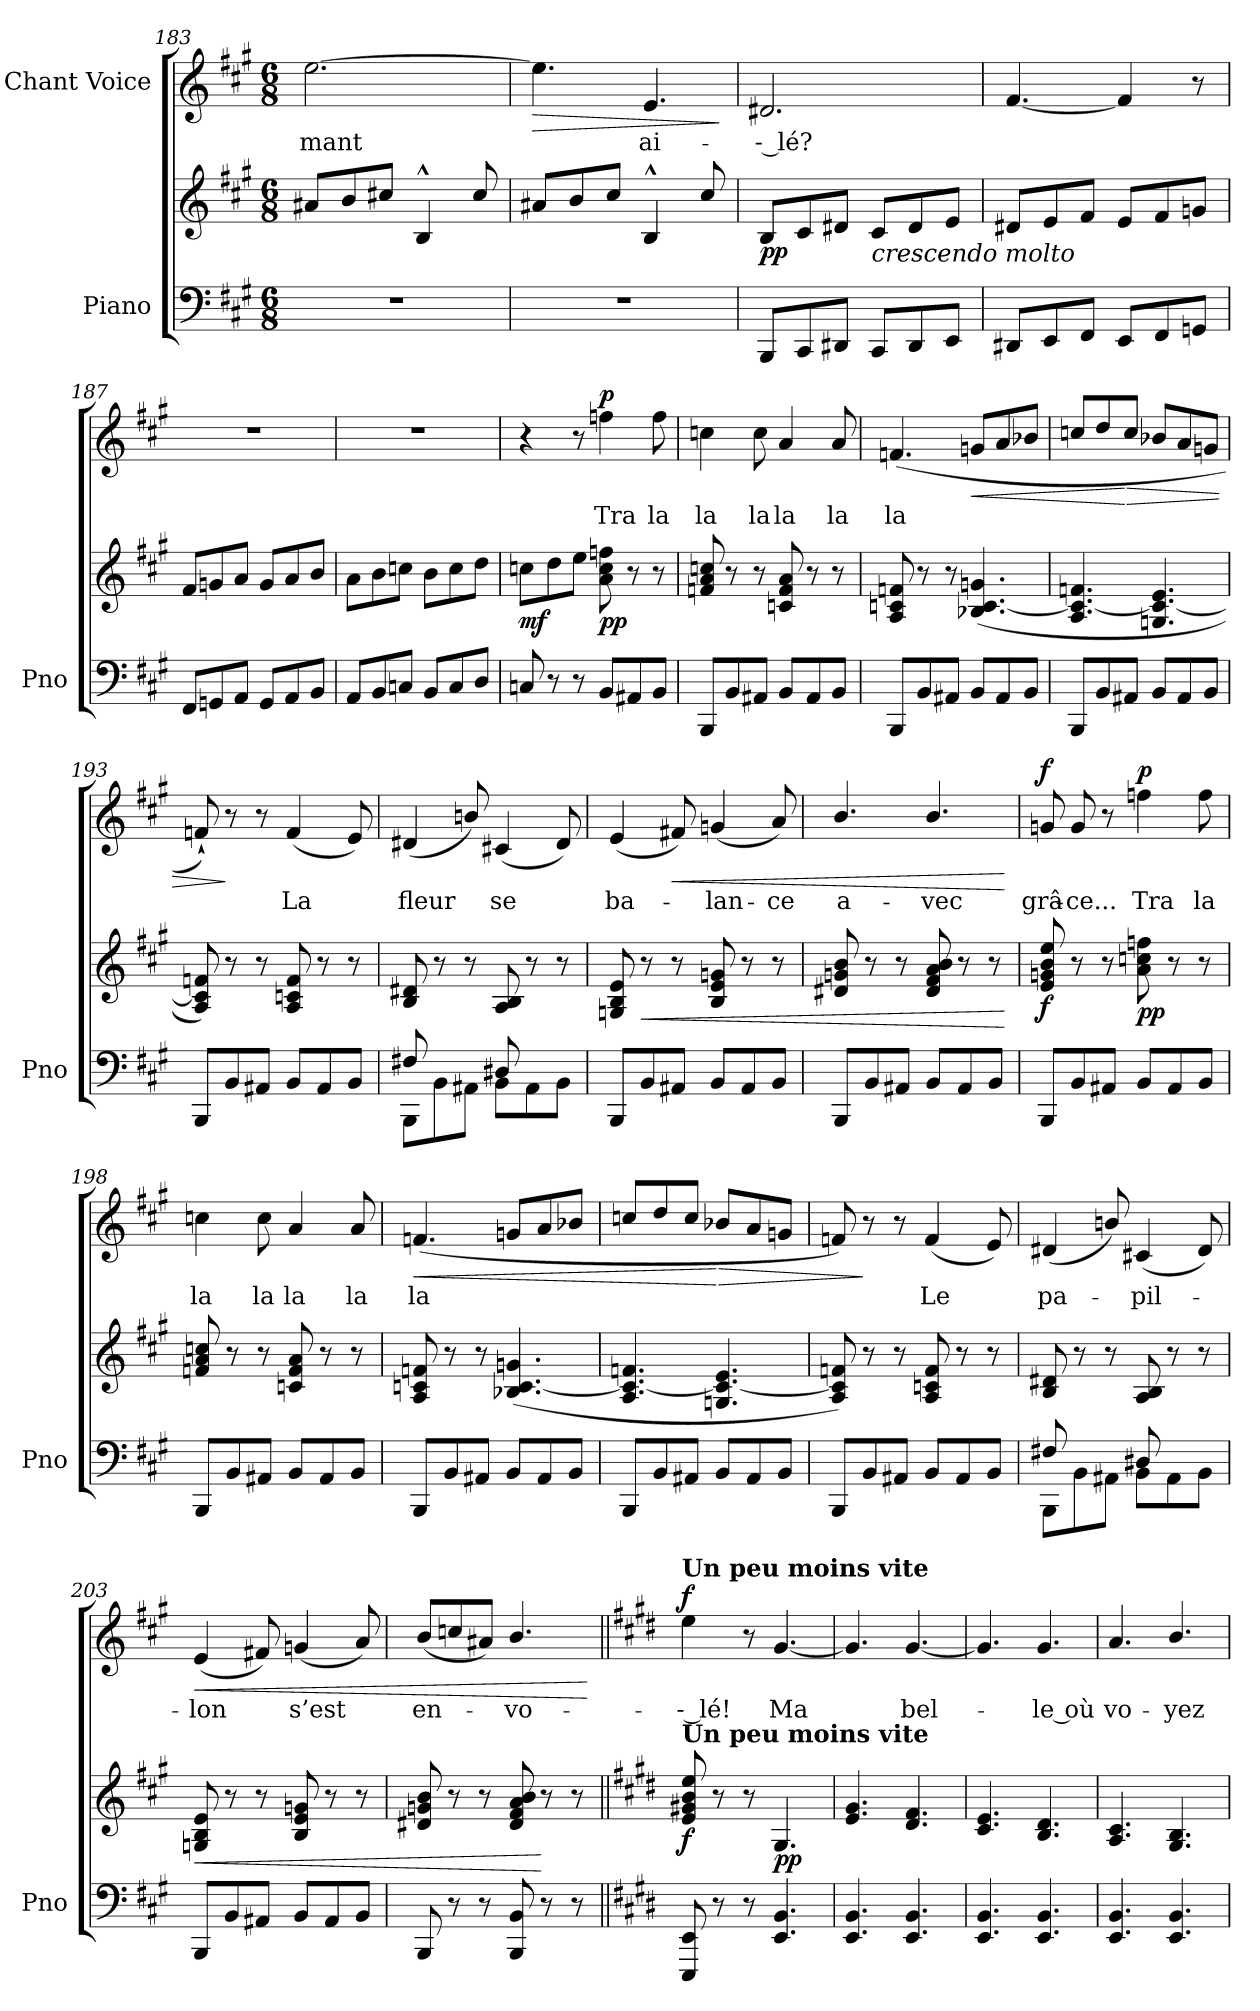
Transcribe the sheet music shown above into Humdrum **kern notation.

**kern	**kern	**dynam	**kern	**text	**dynam
*part2	*part2	*part2	*part1	*part1	*part1
*staff3	*staff2	*staff2/3	*staff1	*staff1	*staff1
*I"Piano	*	*	*I"Chant Voice	*	*
*I'Pno	*	*	*	*	*
*clefF4	*clefG2	*	*clefG2	*	*
*k[f#c#g#]	*k[f#c#g#]	*	*k[f#c#g#]	*	*
*M6/8	*M6/8	*	*M6/8	*	*
=183	=183	=183	=183	=183	=183
!	!	!	!	!LO:LY:b	!
2.r	8a#X/L	.	[2.ee\	-mant	.
.	8b/	.	.	.	.
.	8cc#X/J	.	.	.	.
.	4B^^/	.	.	.	.
.	8cc#/	.	.	.	.
=184	=184	=184	=184	=184	=184
!	!	!	!	!	!LO:HP:b
2.r	8a#X/L	.	4.ee\]	.	>
.	8b/	.	.	.	.
.	8cc#/J	.	.	.	.
!	!	!	!	!LO:LY:b	!
.	4B^^/	.	4.e/	ai-	.
.	8cc#/	.	.	.	.
.	.	.	.	.	]
!!LO:PB:g=z
=185	=185	=185	=185	=185	=185
!	!	!LO:DY:b	!	!LO:LY:b	!
8BBB/L	8B/L	pp	2.d#X/	-- lé?	.
8CC#/	8c#/	.	.	.	.
8DD#X/J	8d#X/J	.	.	.	.
!	!LO:TX:b:i:t=crescendo molto	!	!	!	!
8CC#/L	8c#/L	.	.	.	.
8DD#/	8d#/	.	.	.	.
8EE/J	8e/J	.	.	.	.
=186	=186	=186	=186	=186	=186
8DD#X/L	8d#X/L	.	[4.f#/	.	.
8EE/	8e/	.	.	.	.
8FF#/J	8f#/J	.	.	.	.
8EE/L	8e/L	.	4f#/]	.	.
8FF#/	8f#/	.	.	.	.
8GGn/J	8gn/J	.	8r	.	.
=187	=187	=187	=187	=187	=187
8FF#/L	8f#/L	.	2.r	.	.
8GGn/	8gn/	.	.	.	.
8AA/J	8a/J	.	.	.	.
8GG/L	8g/L	.	.	.	.
8AA/	8a/	.	.	.	.
8BB/J	8b/J	.	.	.	.
=188	=188	=188	=188	=188	=188
8AA/L	8a\L	.	2.r	.	.
8BB/	8b\	.	.	.	.
8Cn/J	8ccn\J	.	.	.	.
8BB/L	8b\L	.	.	.	.
8C/	8cc\	.	.	.	.
8D/J	8dd\J	.	.	.	.
=189	=189	=189	=189	=189	=189
!	!	!LO:DY:b	!	!	!
8Cn/	8ccn\L	mf	4r	.	.
8r	8dd\	.	.	.	.
8r	8ee\J	.	8r	.	.
!	!	!LO:DY:b	!	!LO:LY:b	!LO:DY:a
8BB/L	8a\ 8cc\ 8ffn\	pp	4ffn\	Tra	p
8AA#X/	8r	.	.	.	.
!	!	!	!	!LO:LY:b	!
8BB/J	8r	.	8ff\	la	.
!!LO:LB:g=z
=190	=190	=190	=190	=190	=190
!	!	!	!	!LO:LY:b	!
8BBB/L	8fn/ 8a/ 8ccn/	.	4ccn\	la	.
8BB/	8r	.	.	.	.
!	!	!	!	!LO:LY:b	!
8AA#X/J	8r	.	8cc\	la	.
!	!	!	!	!LO:LY:b	!
8BB/L	8cn/ 8f/ 8a/	.	4a/	la	.
8AA#/	8r	.	.	.	.
!	!	!	!	!LO:LY:b	!
8BB/J	8r	.	8a/	la	.
=191	=191	=191	=191	=191	=191
!	!	!	!	!LO:LY:b	!
8BBB/L	8A/ 8cn/ 8fn/	.	(>4.fn/	la	.
8BB/	8r	.	.	.	.
8AA#X/J	8r	.	.	.	.
!	!	!	!	!	!LO:HP:b
8BB/L	(>4.B-X/ [4.c/ 4.gn/	.	8gn/L	.	<
8AA#/	.	.	8a/	.	.
8BB/J	.	.	8b-X/J	.	.
=192	=192	=192	=192	=192	=192
8BBB/L	4.A/ 4.c/_ 4.fn/	.	8ccn/L	.	.
8BB/	.	.	8dd/	.	.
!	!	!	!	!	!LO:HP:n=1:b
8AA#X/J	.	.	8cc/J	.	[ >
8BB/L	4.Gn/ 4.c/_ 4.e/	.	8b-X/L	.	.
8AA#/	.	.	8a/	.	.
8BB/J	.	.	8gn/J	.	.
=193	=193	=193	=193	=193	=193
8BBB/L	8A/ 8c/] 8fn/)	.	8fn`/)	.	.
8BB/	8r	.	8r	.	]
8AA#X/J	8r	.	8r	.	.
!	!	!	!	!LO:LY:b	!
8BB/L	8A/ 8cn/ 8f/	.	(<4f/	La	.
8AA#/	8r	.	.	.	.
8BB/J	8r	.	8e/)	.	.
=194	=194	=194	=194	=194	=194
*^	*	*	*	*	*
!	!	!	!	!	!LO:LY:b	!
8F#X/	8BBB\L	8B/ 8d#X/	.	(<4d#X/	fleur	.
8ryy	8BB\	8r	.	.	.	.
8ryy	8AA#X\J	8r	.	8bn/)	.	.
!	!	!	!	!	!LO:LY:b	!
8D#X/	8BB\L	8A/ 8B/	.	(<4c#X/	se	.
8ryy	8AA#\	8r	.	.	.	.
8ryy	8BB\J	8r	.	8d#/)	.	.
!!LO:LB:g=z
=195	=195	=195	=195	=195	=195	=195
!	!	!	!	!	!LO:LY:b	!
*v	*v	*	*	*	*	*
8BBB/L	8Gn/ 8B/ 8e/	.	(<4e/	ba-	.
!	!	!LO:HP:b	!	!	!
8BB/	8r	<	.	.	.
!	!	!	!	!	!LO:HP:b
8AA#X/J	8r	.	8f#X/)	.	<
!	!	!	!	!LO:LY:b	!
8BB/L	8B/ 8e/ 8gn/	.	(<4gn/	-lan-	.
8AA#/	8r	.	.	.	.
!	!	!	!	!LO:LY:b	!
8BB/J	8r	.	8a/)	-ce	.
=196	=196	=196	=196	=196	=196
!	!	!	!	!LO:LY:b	!
8BBB/L	8d#X/ 8gn/ 8b/	.	4.b/	a-	.
8BB/	8r	.	.	.	.
8AA#X/J	8r	.	.	.	.
!	!	!	!	!LO:LY:b	!
8BB/L	8d#/ 8f#/ 8a/ 8b/	.	4.b/	-vec	.
8AA#/	8r	.	.	.	.
8BB/J	8r	.	.	.	.
.	.	[	.	.	[
=197	=197	=197	=197	=197	=197
!	!	!LO:DY:b	!	!LO:LY:b	!LO:DY:a
8BBB/L	8e/ 8gn/ 8b/ 8ee/	f	8gn/	grâ-	f
!	!	!	!	!LO:LY:b	!
8BB/	8r	.	8g/	-ce...	.
8AA#X/J	8r	.	8r	.	.
!	!	!LO:DY:b	!	!LO:LY:b	!LO:DY:a
8BB/L	8a\ 8ccn\ 8ffn\	pp	4ffn\	Tra	p
8AA#/	8r	.	.	.	.
!	!	!	!	!LO:LY:b	!
8BB/J	8r	.	8ff\	la	.
=198	=198	=198	=198	=198	=198
!	!	!	!	!LO:LY:b	!
8BBB/L	8fn/ 8a/ 8ccn/	.	4ccn\	la	.
8BB/	8r	.	.	.	.
!	!	!	!	!LO:LY:b	!
8AA#X/J	8r	.	8cc\	la	.
!	!	!	!	!LO:LY:b	!
8BB/L	8cn/ 8f/ 8a/	.	4a/	la	.
8AA#/	8r	.	.	.	.
!	!	!	!	!LO:LY:b	!
8BB/J	8r	.	8a/	la	.
=199	=199	=199	=199	=199	=199
!	!	!	!	!LO:LY:b	!LO:HP:b
8BBB/L	8A/ 8cn/ 8fn/	.	(>4.fn/	la	<
8BB/	8r	.	.	.	.
8AA#X/J	8r	.	.	.	.
8BB/L	(>4.B-X/ [4.c/ 4.gn/	.	8gn/L	.	.
8AA#/	.	.	8a/	.	.
8BB/J	.	.	8b-X/J	.	.
!!LO:LB:g=z
=200	=200	=200	=200	=200	=200
8BBB/L	4.A/ 4.c/_ 4.fn/	.	8ccn/L	.	.
8BB/	.	.	8dd/	.	.
8AA#X/J	.	.	8cc/J	.	.
!	!	!	!	!	!LO:HP:n=1:b
8BB/L	4.Gn/ 4.c/_ 4.e/	.	8b-X/L	.	[ >
8AA#/	.	.	8a/	.	.
8BB/J	.	.	8gn/J	.	.
=201	=201	=201	=201	=201	=201
8BBB/L	8A/ 8c/] 8fn/)	.	8fn/)	.	.
8BB/	8r	.	8r	.	]
8AA#X/J	8r	.	8r	.	.
!	!	!	!	!LO:LY:b	!
8BB/L	8A/ 8cn/ 8f/	.	(<4f/	Le	.
8AA#/	8r	.	.	.	.
8BB/J	8r	.	8e/)	.	.
=202	=202	=202	=202	=202	=202
*^	*	*	*	*	*
!	!	!	!	!	!LO:LY:b	!
8F#X/	8BBB\L	8B/ 8d#X/	.	(<4d#X/	pa-	.
8ryy	8BB\	8r	.	.	.	.
8ryy	8AA#X\J	8r	.	8bn/)	.	.
!	!	!	!	!	!LO:LY:b	!
8D#X/	8BB\L	8A/ 8B/	.	(<4c#X/	-pil-	.
8ryy	8AA#\	8r	.	.	.	.
8ryy	8BB\J	8r	.	8d#/)	.	.
=203	=203	=203	=203	=203	=203	=203
!	!	!	!LO:HP:b	!	!LO:LY:b	!LO:HP:b
*v	*v	*	*	*	*	*
8BBB/L	8Gn/ 8B/ 8e/	<	(<4e/	-lon	<
8BB/	8r	.	.	.	.
8AA#X/J	8r	.	8f#X/)	.	.
!	!	!	!	!LO:LY:b	!
8BB/L	8B/ 8e/ 8gn/	.	(<4gn/	s’est	.
8AA#/	8r	.	.	.	.
8BB/J	8r	.	8a/)	.	.
=204	=204	=204	=204	=204	=204
!	!	!	!	!LO:LY:b	!
8BBB/	8d#X/ 8gn/ 8b/	.	(<8b/L	en-	.
8r	8r	.	8ccn/	.	.
8r	8r	.	8a#X/J)	.	.
!	!	!	!	!LO:LY:b	!
8BBB/ 8BB/	8d#/ 8f#/ 8a/ 8b/	.	4.b/	-vo-	.
8r	8r	[	.	.	.
8r	8r	.	.	.	.
.	.	.	.	.	[
!!LO:PB:g=z
=205||	=205||	=205||	=205||	=205||	=205||
*k[f#c#g#d#]	*k[f#c#g#d#]	*	*k[f#c#g#d#]	*	*
!	!	!	!LO:TX:a:B:t=Un peu moins vite	!	!
!	!LO:TX:a:B:t=Un peu moins vite	!	!	!	!
!	!	!LO:DY:b	!	!LO:LY:b	!LO:DY:a
8EEE/ 8EE/	8e/ 8g#X/ 8b/ 8ee/	f	4ee\	-- lé!	f
8r	8r	.	.	.	.
8r	8r	.	8r	.	.
!	!	!LO:DY:b	!	!LO:LY:b	!LO:DY:a
!	!	!	!	!	!LO:DY:n=1:a
4.EE/ 4.BB/	4.G#/	pp	[4.g#/	Ma	p other-dynamics
=206	=206	=206	=206	=206	=206
4.EE/ 4.BB/	4.e/ 4.g#/	.	4.g#/]	.	.
!	!	!	!	!LO:LY:b	!
4.EE/ 4.BB/	4.d#/ 4.f#/	.	[4.g#/	bel-	.
=207	=207	=207	=207	=207	=207
4.EE/ 4.BB/	4.c#/ 4.e/	.	4.g#/]	.	.
!	!	!	!	!LO:LY:b	!
4.EE/ 4.BB/	4.B/ 4.d#/	.	4.g#/	-le où	.
=208	=208	=208	=208	=208	=208
!	!	!	!	!LO:LY:b	!
4.EE/ 4.BB/	4.A/ 4.c#/	.	4.a/	vo-	.
!	!	!	!	!LO:LY:b	!
4.EE/ 4.BB/	4.G#/ 4.B/	.	4.b/	-yez-	.
=	=	=	=	=	=
*-	*-	*-	*-	*-	*-
